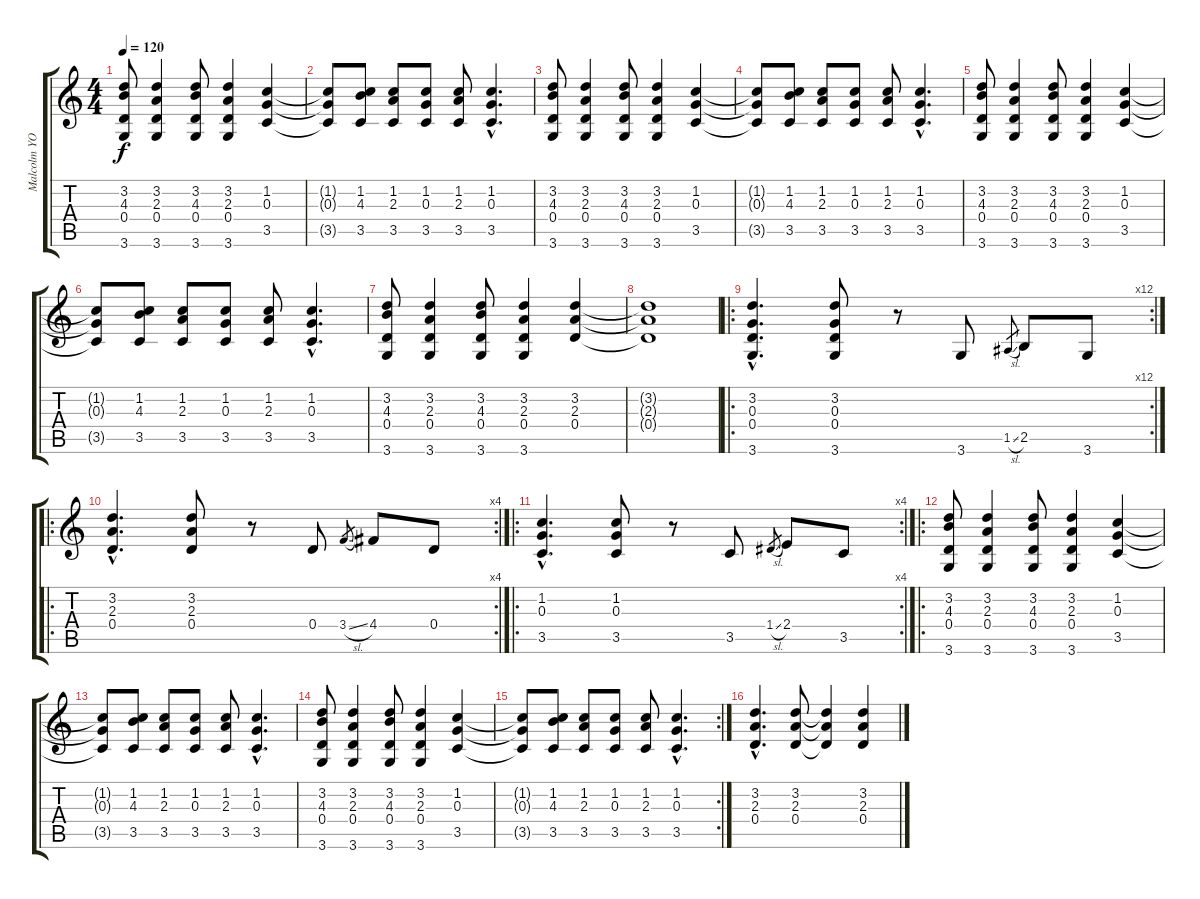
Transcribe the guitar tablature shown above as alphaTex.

\track ("Malcolm YOUNG" "Malcolm YO") {instrument overdrivenguitar}
\staff {score tabs}
\tuning (E4 B3 G3 D3 A2 E2) {hide}
\ts (4 4)
\tempo 120
\clef g2
\ks c
(3.2 4.3 0.4 3.6).8{dy f instrument overdrivenguitar} (3.2 2.3 0.4 3.6).4 (3.2 4.3 0.4 3.6).8 (3.2 2.3 0.4 3.6).4 (1.2 0.3 3.5).4 |
(1.2{t} 0.3{t} 3.5{t}).8 (1.2 4.3 3.5).8 (1.2 2.3 3.5).8 (1.2 0.3 3.5).8 (1.2 2.3 3.5).8 (1.2{hac} 0.3{hac} 3.5{hac}).4{d} |
(3.2 4.3 0.4 3.6).8 (3.2 2.3 0.4 3.6).4 (3.2 4.3 0.4 3.6).8 (3.2 2.3 0.4 3.6).4 (1.2 0.3 3.5).4 |
(1.2{t} 0.3{t} 3.5{t}).8 (1.2 4.3 3.5).8 (1.2 2.3 3.5).8 (1.2 0.3 3.5).8 (1.2 2.3 3.5).8 (1.2{hac} 0.3{hac} 3.5{hac}).4{d} |
(3.2 4.3 0.4 3.6).8 (3.2 2.3 0.4 3.6).4 (3.2 4.3 0.4 3.6).8 (3.2 2.3 0.4 3.6).4 (1.2 0.3 3.5).4 |
(1.2{t} 0.3{t} 3.5{t}).8 (1.2 4.3 3.5).8 (1.2 2.3 3.5).8 (1.2 0.3 3.5).8 (1.2 2.3 3.5).8 (1.2{hac} 0.3{hac} 3.5{hac}).4{d} |
(3.2 4.3 0.4 3.6).8 (3.2 2.3 0.4 3.6).4 (3.2 4.3 0.4 3.6).8 (3.2 2.3 0.4 3.6).4 (3.2 2.3 0.4).4 |
(3.2{t} 2.3{t} 0.4{t}).1 |
\ro
\rc 12
(3.2{hac} 0.3{hac} 0.4{hac} 3.6{hac}).4{d} (3.2 0.3 0.4 3.6).8 r.8 3.6.8 1.5{sl}.8{gr} 2.5.8 3.6.8 |
\ro
\rc 4
(3.2{hac} 2.3{hac} 0.4{hac}).4{d} (3.2 2.3 0.4).8 r.8 0.4.8 3.4{sl}.8{gr} 4.4.8 0.4.8 |
\ro
\rc 4
(1.2{hac} 0.3{hac} 3.5{hac}).4{d} (1.2 0.3 3.5).8 r.8 3.5.8 1.4{sl}.8{gr} 2.4.8 3.5.8 |
\ro
(3.2 4.3 0.4 3.6).8 (3.2 2.3 0.4 3.6).4 (3.2 4.3 0.4 3.6).8 (3.2 2.3 0.4 3.6).4 (1.2 0.3 3.5).4 |
(1.2{t} 0.3{t} 3.5{t}).8 (1.2 4.3 3.5).8 (1.2 2.3 3.5).8 (1.2 0.3 3.5).8 (1.2 2.3 3.5).8 (1.2{hac} 0.3{hac} 3.5{hac}).4{d} |
(3.2 4.3 0.4 3.6).8 (3.2 2.3 0.4 3.6).4 (3.2 4.3 0.4 3.6).8 (3.2 2.3 0.4 3.6).4 (1.2 0.3 3.5).4 |
\rc 2
(1.2{t} 0.3{t} 3.5{t}).8 (1.2 4.3 3.5).8 (1.2 2.3 3.5).8 (1.2 0.3 3.5).8 (1.2 2.3 3.5).8 (1.2{hac} 0.3{hac} 3.5{hac}).4{d} |
(3.2{hac} 2.3{hac} 0.4{hac}).4{d} (3.2 2.3 0.4).8 (3.2{t} 2.3{t} 0.4{t}).4 (3.2 2.3 0.4).4
